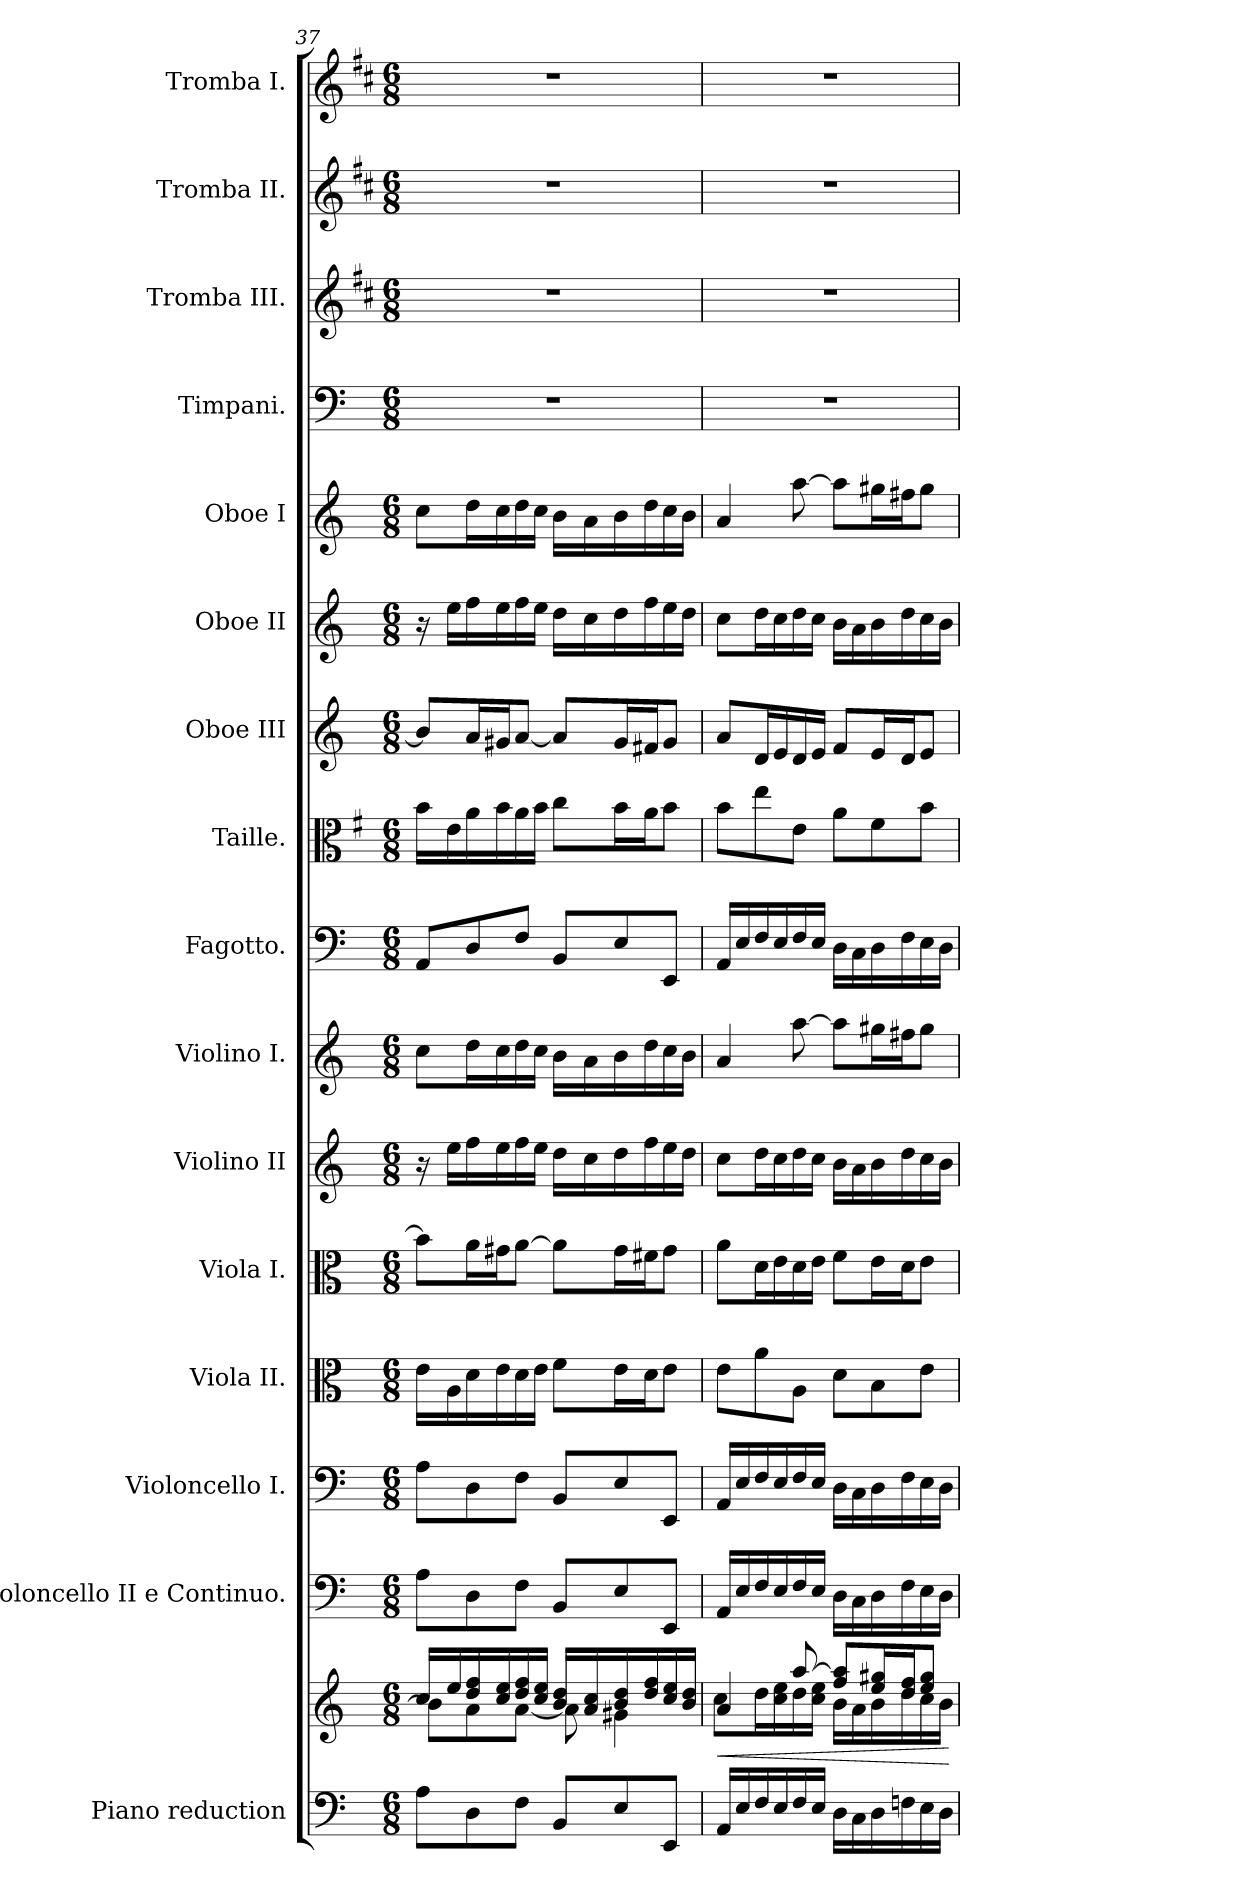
**kern	**kern	**dynam	**kern	**kern	**kern	**kern	**kern	**kern	**kern	**kern	**kern	**kern	**kern	**kern	**kern	**kern	**kern
*part16	*part16	*part16	*part15	*part14	*part13	*part12	*part11	*part10	*part9	*part8	*part7	*part6	*part5	*part4	*part3	*part2	*part1
*staff17	*staff16	*staff16/17	*staff15	*staff14	*staff13	*staff12	*staff11	*staff10	*staff9	*staff8	*staff7	*staff6	*staff5	*staff4	*staff3	*staff2	*staff1
*I"Piano reduction	*	*	*I"Violoncello II e Continuo.	*I"Violoncello I.	*I"Viola II.	*I"Viola I.	*I"Violino II	*I"Violino I.	*I"Fagotto.	*I"Taille.	*I"Oboe III	*I"Oboe II	*I"Oboe I	*I"Timpani.	*I"Tromba III.	*I"Tromba II.	*I"Tromba I.
*I'Pno	*	*	*I'Vc	*I'Vc	*I'Vla	*I'Vla	*	*I'Vln	*	*	*I'Ob	*I'Ob	*I'Ob	*I'Timp	*	*	*
*clefF4	*clefG2	*	*clefF4	*clefF4	*clefC3	*clefC3	*clefG2	*clefG2	*clefF4	*clefC3	*clefG2	*clefG2	*clefG2	*clefF4	*clefG2	*clefG2	*clefG2
*	*	*	*ITrd7c12	*	*	*	*	*	*	*ITrd4c7	*	*	*	*	*ITrd1c2	*ITrd1c2	*ITrd1c2
*k[]	*k[]	*	*k[]	*k[]	*k[]	*k[]	*k[]	*k[]	*k[]	*k[]	*k[]	*k[]	*k[]	*k[]	*k[]	*k[]	*k[]
*M6/8	*M6/8	*	*M6/8	*M6/8	*M6/8	*M6/8	*M6/8	*M6/8	*M6/8	*M6/8	*M6/8	*M6/8	*M6/8	*M6/8	*M6/8	*M6/8	*M6/8
=37	=37	=37	=37	=37	=37	=37	=37	=37	=37	=37	=37	=37	=37	=37	=37	=37	=37
*	*^	*	*	*	*	*	*	*	*	*	*	*	*	*	*	*	*
8A\L	16cc/LL	8b\L]	.	8AA\L	8A\L	16e\LL	8b\L]	16r	8cc\L	8AA/L	16e\LL	8b/L]	16r	8cc\L	2.r	2.r	2.r	2.r
.	16ee/	.	.	.	.	16A\	.	16ee\LL	.	.	16A\	.	16ee\LL	.	.	.	.	.
8D\	16dd/ 16ff/	8a\	.	8DD\	8D\	16d\	16a\L	16ff\	16dd\L	8D/	16d\	16a/L	16ff\	16dd\L	.	.	.	.
.	16cc/ 16ee/	.	.	.	.	16e\	16g#X\J	16ee\	16cc\	.	16e\	16g#X/J	16ee\	16cc\	.	.	.	.
8F\J	16dd/ 16ff/	[8a\J	.	8FF\J	8F\J	16d\	[8a\J	16ff\	16dd\	8F/J	16d\	[8a/J	16ff\	16dd\	.	.	.	.
.	16cc/ 16ee/JJ	.	.	.	.	16e\JJ	.	16ee\JJ	16cc\JJ	.	16e\JJ	.	16ee\JJ	16cc\JJ	.	.	.	.
8BB/L	16b/ 16dd/LL	8a\]	.	8BBB/L	8BB/L	8f\L	8a\L]	16dd\LL	16b\LL	8BB/L	8f\L	8a/L]	16dd\LL	16b\LL	.	.	.	.
.	16a/ 16cc/	.	.	.	.	.	.	16cc\	16a\	.	.	.	16cc\	16a\	.	.	.	.
8E/	16b/ 16dd/	4g#X\	.	8EE/	8E/	16e\L	16g#\L	16dd\	16b\	8E/	16e\L	16g#/L	16dd\	16b\	.	.	.	.
.	16dd/ 16ff/	.	.	.	.	16d\J	16f#X\J	16ff\	16dd\	.	16d\J	16f#X/J	16ff\	16dd\	.	.	.	.
8EE/J	16cc/ 16ee/	.	.	8EEE/J	8EE/J	8e\J	8g#\J	16ee\	16cc\	8EE/J	8e\J	8g#/J	16ee\	16cc\	.	.	.	.
.	16b/ 16dd/JJ	.	.	.	.	.	.	16dd\JJ	16b\JJ	.	.	.	16dd\JJ	16b\JJ	.	.	.	.
=38	=38	=38	=38	=38	=38	=38	=38	=38	=38	=38	=38	=38	=38	=38	=38	=38	=38	=38
!	!	!	!LO:HP:b	!	!	!	!	!	!	!	!	!	!	!	!	!	!	!
16AA/LL	4a/	8cc\L	<	16AAA/LL	16AA/LL	8e\L	8a\L	8cc\L	4a/	16AA/LL	8e\L	8a/L	8cc\L	4a/	2.r	2.r	2.r	2.r
16E/	.	.	.	16EE/	16E/	.	.	.	.	16E/	.	.	.	.	.	.	.	.
16F/	.	16dd\L	.	16FF/	16F/	8a\	16d\L	16dd\L	.	16F/	8a\	16d/L	16dd\L	.	.	.	.	.
16E/	.	16cc\ 16ee\	.	16EE/	16E/	.	16e\	16cc\	.	16E/	.	16e/	16cc\	.	.	.	.	.
16F/	[8aa/	16dd\	.	16FF/	16F/	8A\J	16d\	16dd\	[8aa\	16F/	8A\J	16d/	16dd\	[8aa\	.	.	.	.
16E/JJ	.	16cc\ 16ee\JJ	.	16EE/JJ	16E/JJ	.	16e\JJ	16cc\JJ	.	16E/JJ	.	16e/JJ	16cc\JJ	.	.	.	.	.
16D\LL	8ff/ 8aa/]L	16b\LL	.	16DD\LL	16D\LL	8d\L	8f\L	16b\LL	8aa\L]	16D\LL	8d\L	8f/L	16b\LL	8aa\L]	.	.	.	.
16C\	.	16a\	.	16CC\	16C\	.	.	16a\	.	16C\	.	.	16a\	.	.	.	.	.
16D\	16ee/ 16gg#X/L	16b\	.	16DD\	16D\	8B\	16e\L	16b\	16gg#X\L	16D\	8B\	16e/L	16b\	16gg#X\L	.	.	.	.
16Fn\	16dd/ 16ff/J	16dd\	.	16FF\	16F\	.	16d\J	16dd\	16ff#X\J	16F\	.	16d/J	16dd\	16ff#X\J	.	.	.	.
16E\	8ee/ 8gg#/J	16cc\	.	16EE\	16E\	8e\J	8e\J	16cc\	8gg#\J	16E\	8e\J	8e/J	16cc\	8gg#\J	.	.	.	.
16D\JJ	.	16b\JJ	.	16DD\JJ	16D\JJ	.	.	16b\JJ	.	16D\JJ	.	.	16b\JJ	.	.	.	.	.
*	*v	*v	*	*	*	*	*	*	*	*	*	*	*	*	*	*	*	*
.	.	[	.	.	.	.	.	.	.	.	.	.	.	.	.	.	.
=	=	=	=	=	=	=	=	=	=	=	=	=	=	=	=	=	=
*-	*-	*-	*-	*-	*-	*-	*-	*-	*-	*-	*-	*-	*-	*-	*-	*-	*-
